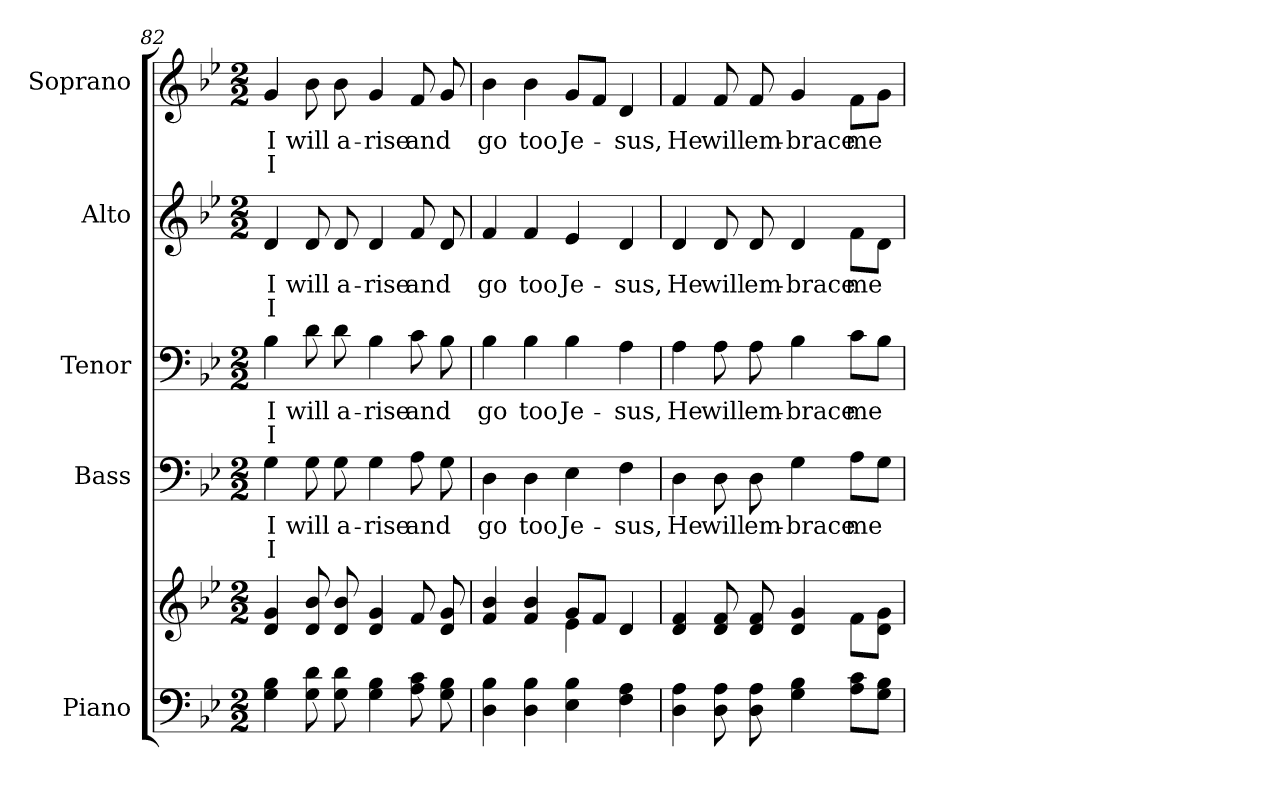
**kern	**kern	**kern	**text	**text	**kern	**text	**text	**kern	**text	**text	**kern	**text	**text
*part5	*part5	*part4	*part4	*part4	*part3	*part3	*part3	*part2	*part2	*part2	*part1	*part1	*part1
*staff6	*staff5	*staff4	*staff4	*staff4	*staff3	*staff3	*staff3	*staff2	*staff2	*staff2	*staff1	*staff1	*staff1
*I"Piano	*	*I"Bass	*	*	*I"Tenor	*	*	*I"Alto	*	*	*I"Soprano	*	*
*I'Pno.	*	*I'B.	*	*	*I'T.	*	*	*I'A.	*	*	*I'S.	*	*
*clefF4	*clefG2	*clefF4	*	*	*clefF4	*	*	*clefG2	*	*	*clefG2	*	*
*k[b-e-]	*k[b-e-]	*k[b-e-]	*	*	*k[b-e-]	*	*	*k[b-e-]	*	*	*k[b-e-]	*	*
*B-:	*B-:	*B-:	*	*	*B-:	*	*	*B-:	*	*	*B-:	*	*
*M2/2	*M2/2	*M2/2	*	*	*M2/2	*	*	*M2/2	*	*	*M2/2	*	*
=82	=82	=82	=82	=82	=82	=82	=82	=82	=82	=82	=82	=82	=82
!	!	!	!LO:LY:b:color=#000000	!LO:LY:b:color=#000000	!	!	!	!	!	!	!	!	!
!	!	!	!	!	!	!LO:LY:b:color=#000000	!LO:LY:b:color=#000000	!	!	!	!	!	!
!	!	!	!	!	!	!	!	!	!LO:LY:b:color=#000000	!LO:LY:b:color=#000000	!	!	!
!	!	!	!	!	!	!	!	!	!	!	!	!LO:LY:b:color=#000000	!LO:LY:b:color=#000000
4Gi\ 4B-i	4di/ 4gi	4Gi\	I	I	4B-i\	I	I	4di/	I	I	4gi/	I	I
!	!	!	!LO:LY:b:color=#000000	!	!	!	!	!	!	!	!	!	!
!	!	!	!	!	!	!LO:LY:b:color=#000000	!	!	!	!	!	!	!
!	!	!	!	!	!	!	!	!	!LO:LY:b:color=#000000	!	!	!	!
!	!	!	!	!	!	!	!	!	!	!	!	!LO:LY:b:color=#000000	!
8Gi\ 8di	8di/ 8b-i	8Gi\	will	.	8di\	will	.	8di/	will	.	8b-i\	will	.
!	!	!	!LO:LY:b:color=#000000	!	!	!	!	!	!	!	!	!	!
!	!	!	!	!	!	!LO:LY:b:color=#000000	!	!	!	!	!	!	!
!	!	!	!	!	!	!	!	!	!LO:LY:b:color=#000000	!	!	!	!
!	!	!	!	!	!	!	!	!	!	!	!	!LO:LY:b:color=#000000	!
8Gi\ 8di	8di/ 8b-i	8Gi\	a-	.	8di\	a-	.	8di/	a-	.	8b-i\	a-	.
!	!	!	!LO:LY:b:color=#000000	!	!	!	!	!	!	!	!	!	!
!	!	!	!	!	!	!LO:LY:b:color=#000000	!	!	!	!	!	!	!
!	!	!	!	!	!	!	!	!	!LO:LY:b:color=#000000	!	!	!	!
!	!	!	!	!	!	!	!	!	!	!	!	!LO:LY:b:color=#000000	!
4Gi\ 4B-i	4di/ 4gi	4Gi\	-rise	.	4B-i\	-rise	.	4di/	-rise	.	4gi/	-rise	.
!	!	!	!LO:LY:b:color=#000000	!	!	!	!	!	!	!	!	!	!
!	!	!	!	!	!	!LO:LY:b:color=#000000	!	!	!	!	!	!	!
!	!	!	!	!	!	!	!	!	!LO:LY:b:color=#000000	!	!	!	!
!	!	!	!	!	!	!	!	!	!	!	!	!LO:LY:b:color=#000000	!
8Ai\ 8ci	8fi/	8Ai\	and	.	8ci\	and	.	8fi/	and	.	8fi/	and	.
8Gi\ 8B-i	8di/ 8gi	8Gi\	.	.	8B-i\	.	.	8di/	.	.	8gi/	.	.
!!LO:PB:g=z
=83	=83	=83	=83	=83	=83	=83	=83	=83	=83	=83	=83	=83	=83
*	*^	*	*	*	*	*	*	*	*	*	*	*	*
!	!	!	!	!LO:LY:b:color=#000000	!	!	!	!	!	!	!	!	!	!
!	!	!	!	!	!	!	!LO:LY:b:color=#000000	!	!	!	!	!	!	!
!	!	!	!	!	!	!	!	!	!	!LO:LY:b:color=#000000	!	!	!	!
!	!	!	!	!	!	!	!	!	!	!	!	!	!LO:LY:b:color=#000000	!
4Di\ 4B-i	4fi/ 4b-i	2ryy	4Di\	go	.	4B-i\	go	.	4fi/	go	.	4b-i\	go	.
!	!	!	!	!LO:LY:b:color=#000000	!	!	!	!	!	!	!	!	!	!
!	!	!	!	!	!	!	!LO:LY:b:color=#000000	!	!	!	!	!	!	!
!	!	!	!	!	!	!	!	!	!	!LO:LY:b:color=#000000	!	!	!	!
!	!	!	!	!	!	!	!	!	!	!	!	!	!LO:LY:b:color=#000000	!
4Di\ 4B-i	4fi/ 4b-i	.	4Di\	too	.	4B-i\	too	.	4fi/	too	.	4b-i\	too	.
!	!	!	!	!LO:LY:b:color=#000000	!	!	!	!	!	!	!	!	!	!
!	!	!	!	!	!	!	!LO:LY:b:color=#000000	!	!	!	!	!	!	!
!	!	!	!	!	!	!	!	!	!	!LO:LY:b:color=#000000	!	!	!	!
!	!	!	!	!	!	!	!	!	!	!	!	!	!LO:LY:b:color=#000000	!
4E-i\ 4B-i	8gi/L	4e-i\	4E-i\	Je-	.	4B-i\	Je-	.	4e-i/	Je-	.	8gi/L	Je-	.
.	8fi/J	.	.	.	.	.	.	.	.	.	.	8fi/J	.	.
!	!	!	!	!LO:LY:b:color=#000000	!	!	!	!	!	!	!	!	!	!
!	!	!	!	!	!	!	!LO:LY:b:color=#000000	!	!	!	!	!	!	!
!	!	!	!	!	!	!	!	!	!	!LO:LY:b:color=#000000	!	!	!	!
!	!	!	!	!	!	!	!	!	!	!	!	!	!LO:LY:b:color=#000000	!
4Fi\ 4Ai	4di/	4ryy	4Fi\	-sus,	.	4Ai\	-sus,	.	4di/	-sus,	.	4di/	-sus,	.
*	*v	*v	*	*	*	*	*	*	*	*	*	*	*	*
=84	=84	=84	=84	=84	=84	=84	=84	=84	=84	=84	=84	=84	=84
*	*^	*	*	*	*	*	*	*	*	*	*	*	*
!	!	!	!	!LO:LY:b:color=#000000	!	!	!	!	!	!	!	!	!	!
*	*v	*v	*	*	*	*	*	*	*	*	*	*	*	*
*	*^	*	*	*	*	*	*	*	*	*	*	*	*
!	!	!	!	!	!	!	!LO:LY:b:color=#000000	!	!	!	!	!	!	!
*	*v	*v	*	*	*	*	*	*	*	*	*	*	*	*
*	*^	*	*	*	*	*	*	*	*	*	*	*	*
!	!	!	!	!	!	!	!	!	!	!LO:LY:b:color=#000000	!	!	!	!
*	*v	*v	*	*	*	*	*	*	*	*	*	*	*	*
*	*^	*	*	*	*	*	*	*	*	*	*	*	*
!	!	!	!	!	!	!	!	!	!	!	!	!	!LO:LY:b:color=#000000	!
*	*v	*v	*	*	*	*	*	*	*	*	*	*	*	*
4Di\ 4Ai	4di/ 4fi	4Di\	He	.	4Ai\	He	.	4di/	He	.	4fi/	He	.
!	!	!	!LO:LY:b:color=#000000	!	!	!	!	!	!	!	!	!	!
!	!	!	!	!	!	!LO:LY:b:color=#000000	!	!	!	!	!	!	!
!	!	!	!	!	!	!	!	!	!LO:LY:b:color=#000000	!	!	!	!
!	!	!	!	!	!	!	!	!	!	!	!	!LO:LY:b:color=#000000	!
8Di\ 8Ai	8di/ 8fi	8Di\	will	.	8Ai\	will	.	8di/	will	.	8fi/	will	.
!	!	!	!LO:LY:b:color=#000000	!	!	!	!	!	!	!	!	!	!
!	!	!	!	!	!	!LO:LY:b:color=#000000	!	!	!	!	!	!	!
!	!	!	!	!	!	!	!	!	!LO:LY:b:color=#000000	!	!	!	!
!	!	!	!	!	!	!	!	!	!	!	!	!LO:LY:b:color=#000000	!
8Di\ 8Ai	8di/ 8fi	8Di\	em-	.	8Ai\	em-	.	8di/	em-	.	8fi/	em-	.
!	!	!	!LO:LY:b:color=#000000	!	!	!	!	!	!	!	!	!	!
!	!	!	!	!	!	!LO:LY:b:color=#000000	!	!	!	!	!	!	!
!	!	!	!	!	!	!	!	!	!LO:LY:b:color=#000000	!	!	!	!
!	!	!	!	!	!	!	!	!	!	!	!	!LO:LY:b:color=#000000	!
4Gi\ 4B-i	4di/ 4gi	4Gi\	-brace	.	4B-i\	-brace	.	4di/	-brace	.	4gi/	-brace	.
!	!	!	!LO:LY:b:color=#000000	!	!	!	!	!	!	!	!	!	!
!	!	!	!	!	!	!LO:LY:b:color=#000000	!	!	!	!	!	!	!
!	!	!	!	!	!	!	!	!	!LO:LY:b:color=#000000	!	!	!	!
!	!	!	!	!	!	!	!	!	!	!	!	!LO:LY:b:color=#000000	!
8Ai\ 8ciL	8fi\L	8Ai\L	me	.	8ci\L	me	.	8fi\L	me	.	8fi\L	me	.
8Gi\ 8B-iJ	8di\ 8giJ	8Gi\J	.	.	8B-i\J	.	.	8di\J	.	.	8gi\J	.	.
=	=	=	=	=	=	=	=	=	=	=	=	=	=
*-	*-	*-	*-	*-	*-	*-	*-	*-	*-	*-	*-	*-	*-
